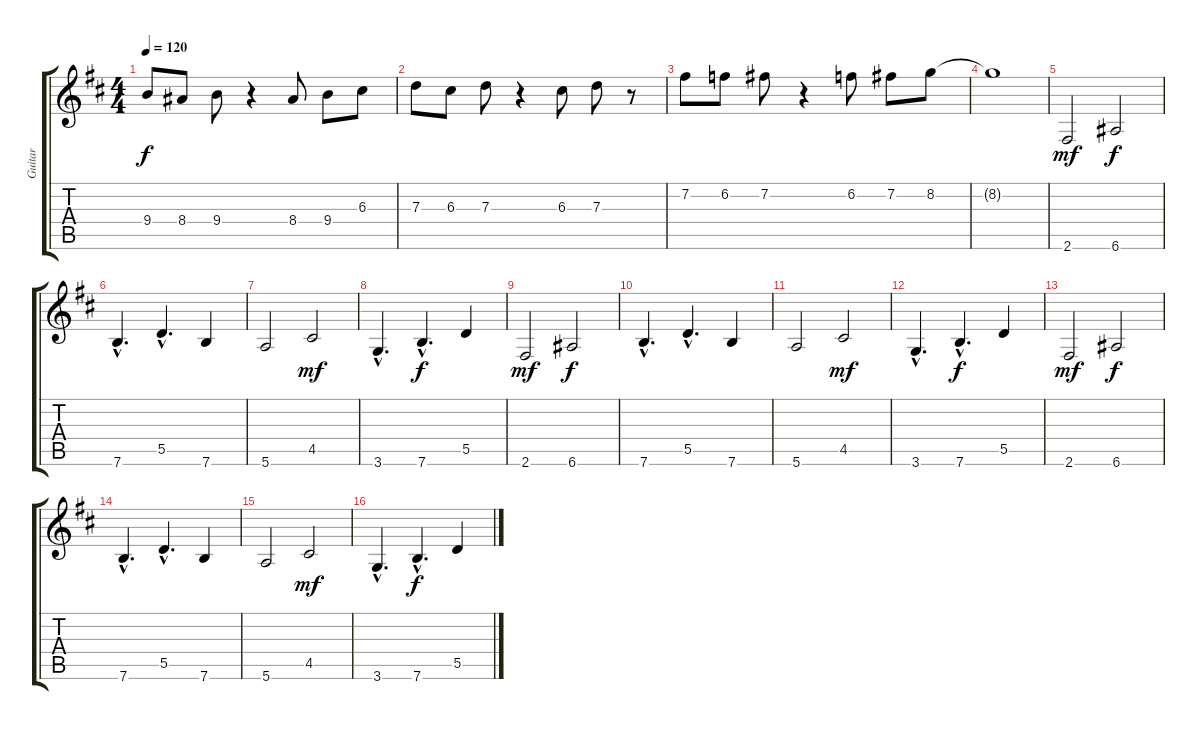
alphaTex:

\track ("Guitar" "Guitar") {instrument overdrivenguitar}
\staff {score tabs}
\tuning (E4 B3 G3 D3 A2 E2) {hide}
\ts (4 4)
\tempo 120
\clef g2
\ks bminor
9.4.8{dy f} 8.4.8 9.4.8 r.4 8.4.8 9.4.8 6.3.8 |
7.3.8 6.3.8 7.3.8 r.4 6.3.8 7.3.8 r.8 |
7.2.8 6.2.8 7.2.8 r.4 6.2.8 7.2.8 8.2.8 |
8.2{t}.1 |
2.6.2{dy mf} 6.6.2{dy f} |
7.6{hac}.4{d} 5.5{hac}.4{d} 7.6.4 |
5.6.2 4.5.2{dy mf} |
3.6{hac}.4{d} 7.6{hac}.4{d dy f} 5.5.4 |
2.6.2{dy mf} 6.6.2{dy f} |
7.6{hac}.4{d} 5.5{hac}.4{d} 7.6.4 |
5.6.2 4.5.2{dy mf} |
3.6{hac}.4{d} 7.6{hac}.4{d dy f} 5.5.4 |
2.6.2{dy mf} 6.6.2{dy f} |
7.6{hac}.4{d} 5.5{hac}.4{d} 7.6.4 |
5.6.2 4.5.2{dy mf} |
3.6{hac}.4{d} 7.6{hac}.4{d dy f} 5.5.4
